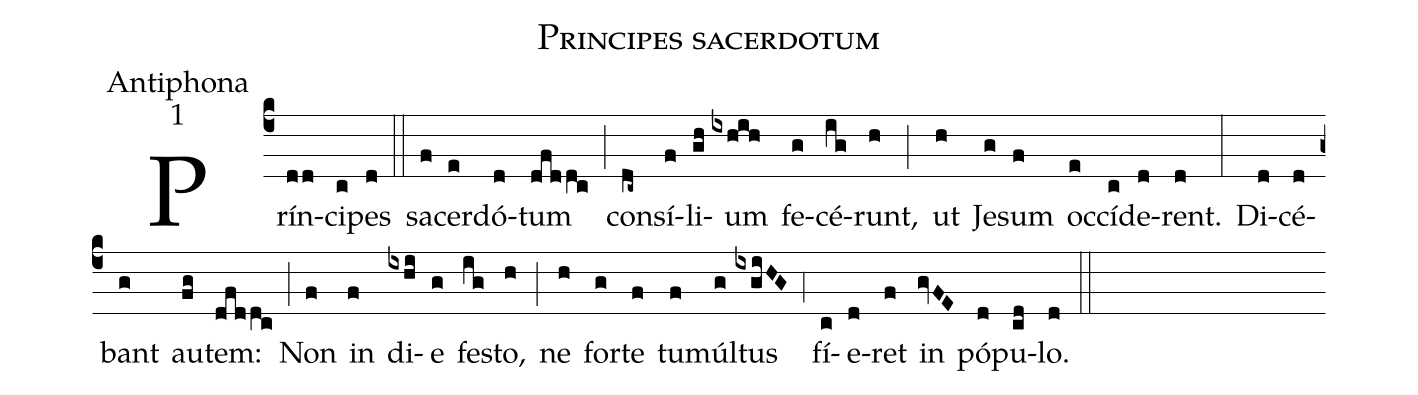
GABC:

name:Principes sacerdotum;
office-part:Antiphona;
mode:1;
%%
(c4) Prín(dd)ci(c)pes(d) (::) sa(f)cer(e)dó(d)tum(dfddc) (;) con(dc~)sí(f)li(gh)um(ixhih) fe(g)cé(ig)runt,(h) (;) ut(h) Je(g)sum(f) oc(e)cí(c)de(d)rent.(d) (:) Di(d)cé(d)bant(g) au(fg)tem:(dfddc) (;) Non(f) in(f) di(ixhi)e(g) fe(ig)sto,(h) (;) ne(h) for(g)te(f) tu(f)múl(g)tus(ixgiHG) (;4) fí(c)e(d)ret(f) in(gvFE) pó(d)pu(cd)lo.(d) (::)
